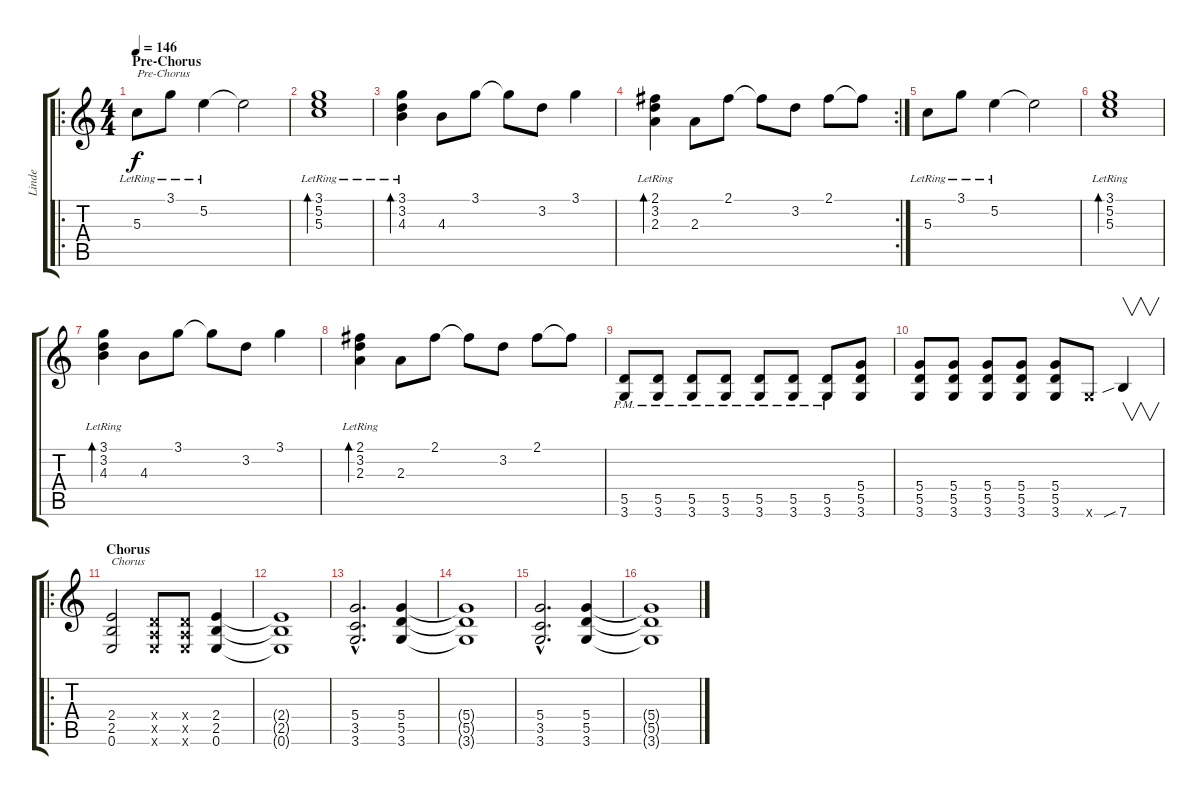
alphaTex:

\track ("Linde" "Linde") {instrument distortionguitar}
\staff {score tabs}
\tuning (E4 B3 G3 D3 A2 E2) {hide}
\ro
\ts (4 4)
\section ("" "Pre-Chorus")
\tempo 146
\clef g2
\ks c
5.3{lr}.8{txt "Pre-Chorus" dy f volume 7} 3.1{lr}.8 5.2{lr}.4 5.2{t}.2 |
(3.1{lr} 5.2{lr} 5.3{lr}).1{bd 480} |
(3.1{lr} 3.2{lr} 4.3{lr}).4{bd 480} 4.3.8 3.1.8 3.1{t}.8 3.2.8 3.1.4 |
\rc 2
(2.1{lr} 3.2{lr} 2.3{lr}).4{bd 480} 2.3.8 2.1.8 2.1{t}.8 3.2.8 2.1.8 2.1{t}.8 |
5.3{lr}.8{volume 7} 3.1{lr}.8 5.2{lr}.4 5.2{t}.2 |
(3.1{lr} 5.2{lr} 5.3{lr}).1{bd 480} |
(3.1{lr} 3.2{lr} 4.3{lr}).4{bd 480} 4.3.8 3.1.8 3.1{t}.8 3.2.8 3.1.4 |
(2.1{lr} 3.2{lr} 2.3{lr}).4{bd 480} 2.3.8 2.1.8 2.1{t}.8 3.2.8 2.1.8 2.1{t}.8 |
(5.5{pm} 3.6).8{volume 13} (5.5{pm} 3.6).8 (5.5{pm} 3.6).8 (5.5{pm} 3.6).8 (5.5{pm} 3.6).8 (5.5{pm} 3.6).8 (5.5{pm} 3.6).8 (5.4 5.5 3.6).8 |
(5.4 5.5 3.6).8 (5.4 5.5 3.6).8 (5.4 5.5 3.6).8 (5.4 5.5 3.6).8 (5.4 5.5 3.6).8 3.6{x}.8 7.6{sib}.4{v} |
\ro
\section ("" "Chorus")
(2.4 2.5 0.6).2{txt "Chorus"} (0.4{x} 0.5{x} 0.6{x}).8 (0.4{x} 0.5{x} 0.6{x}).8 (2.4 2.5 0.6).4 |
(2.4{t} 2.5{t} 0.6{t}).1 |
(5.4{hac} 3.5{hac} 3.6{hac}).2{d} (5.4 5.5 3.6).4 |
(5.4{t} 5.5{t} 3.6{t}).1 |
(5.4{hac} 3.5{hac} 3.6{hac}).2{d} (5.4 5.5 3.6).4 |
(5.4{t} 5.5{t} 3.6{t}).1
